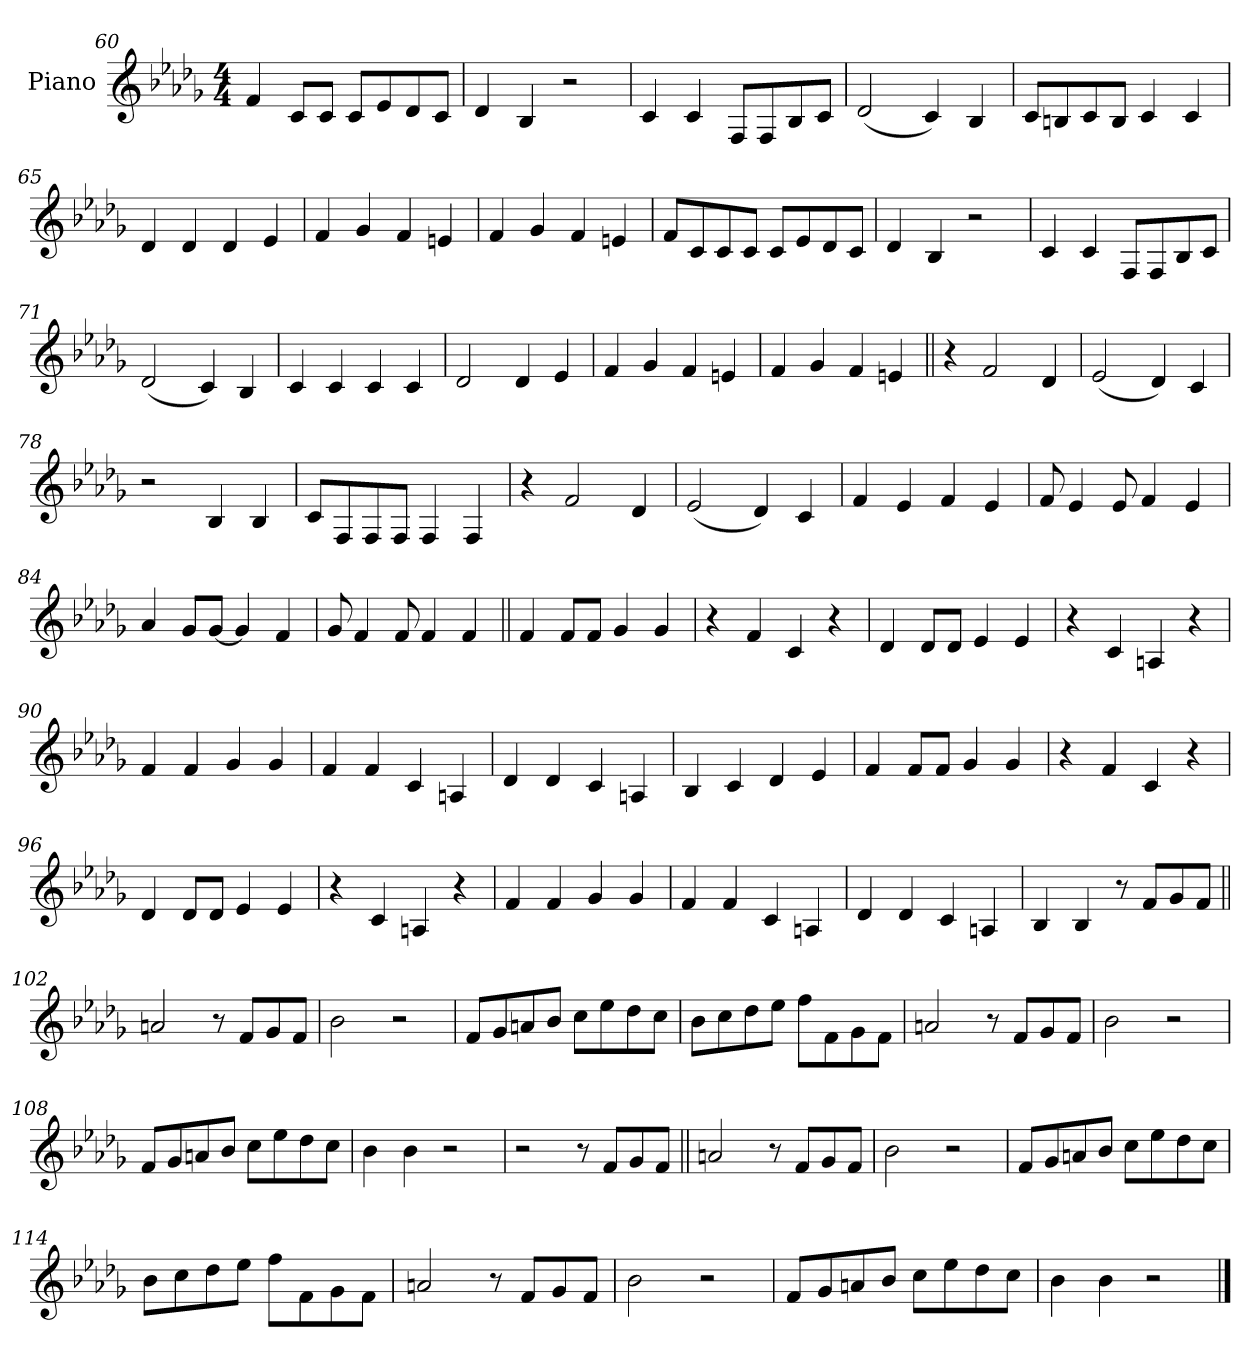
**kern
*part1
*staff1
*I"Piano
*I'Pno.
*clefG2
*k[b-e-a-d-g-]
*M4/4
=60
4f
8cL
8cJ
8cL
8e-
8d-
8cJ
=61
4d-
4B-
2r
=62
4c
4c
8FL
8F
8B-
8cJ
=63
(2d-
4c)
4B-
=64
8cL
8Bn
8c
8BJ
4c
4c
=65
4d-
4d-
4d-
4e-
=66
4f
4g-
4f
4en
=67
4f
4g-
4f
4en
=68
8fL
8c
8c
8cJ
8cL
8e-
8d-
8cJ
=69
4d-
4B-
2r
=70
4c
4c
8FL
8F
8B-
8cJ
=71
(2d-
4c)
4B-
=72
4c
4c
4c
4c
=73
2d-
4d-
4e-
=74
4f
4g-
4f
4en
=75
4f
4g-
4f
4en
=76||
4r
2f
4d-
=77
(2e-
4d-)
4c
=78
2r
4B-
4B-
=79
8cL
8F
8F
8FJ
4F
4F
=80
4r
2f
4d-
=81
(2e-
4d-)
4c
=82
4f
4e-
4f
4e-
=83
8f
4e-
8e-
4f
4e-
=84
4a-
8g-L
[8g-J
4g-]
4f
=85
8g-
4f
8f
4f
4f
=86||
4f
8fL
8fJ
4g-
4g-
=87
4r
4f
4c
4r
=88
4d-
8d-L
8d-J
4e-
4e-
=89
4r
4c
4An
4r
=90
4f
4f
4g-
4g-
=91
4f
4f
4c
4An
=92
4d-
4d-
4c
4An
=93
4B-
4c
4d-
4e-
=94
4f
8fL
8fJ
4g-
4g-
=95
4r
4f
4c
4r
=96
4d-
8d-L
8d-J
4e-
4e-
=97
4r
4c
4An
4r
=98
4f
4f
4g-
4g-
=99
4f
4f
4c
4An
=100
4d-
4d-
4c
4An
=101
4B-
4B-
8r
8fL
8g-
8fJ
=102||
2an
8r
8fL
8g-
8fJ
=103
2b-
2r
=104
8fL
8g-
8an
8b-J
8ccL
8ee-
8dd-
8ccJ
=105
8b-L
8cc
8dd-
8ee-J
8ffL
8f
8g-
8fJ
=106
2an
8r
8fL
8g-
8fJ
=107
2b-
2r
=108
8fL
8g-
8an
8b-J
8ccL
8ee-
8dd-
8ccJ
=109
4b-
4b-
2r
=110
2r
8r
8fL
8g-
8fJ
=111||
2an
8r
8fL
8g-
8fJ
=112
2b-
2r
=113
8fL
8g-
8an
8b-J
8ccL
8ee-
8dd-
8ccJ
=114
8b-L
8cc
8dd-
8ee-J
8ffL
8f
8g-
8fJ
=115
2an
8r
8fL
8g-
8fJ
=116
2b-
2r
=117
8fL
8g-
8an
8b-J
8ccL
8ee-
8dd-
8ccJ
=118
4b-
4b-
2r
==
*-
